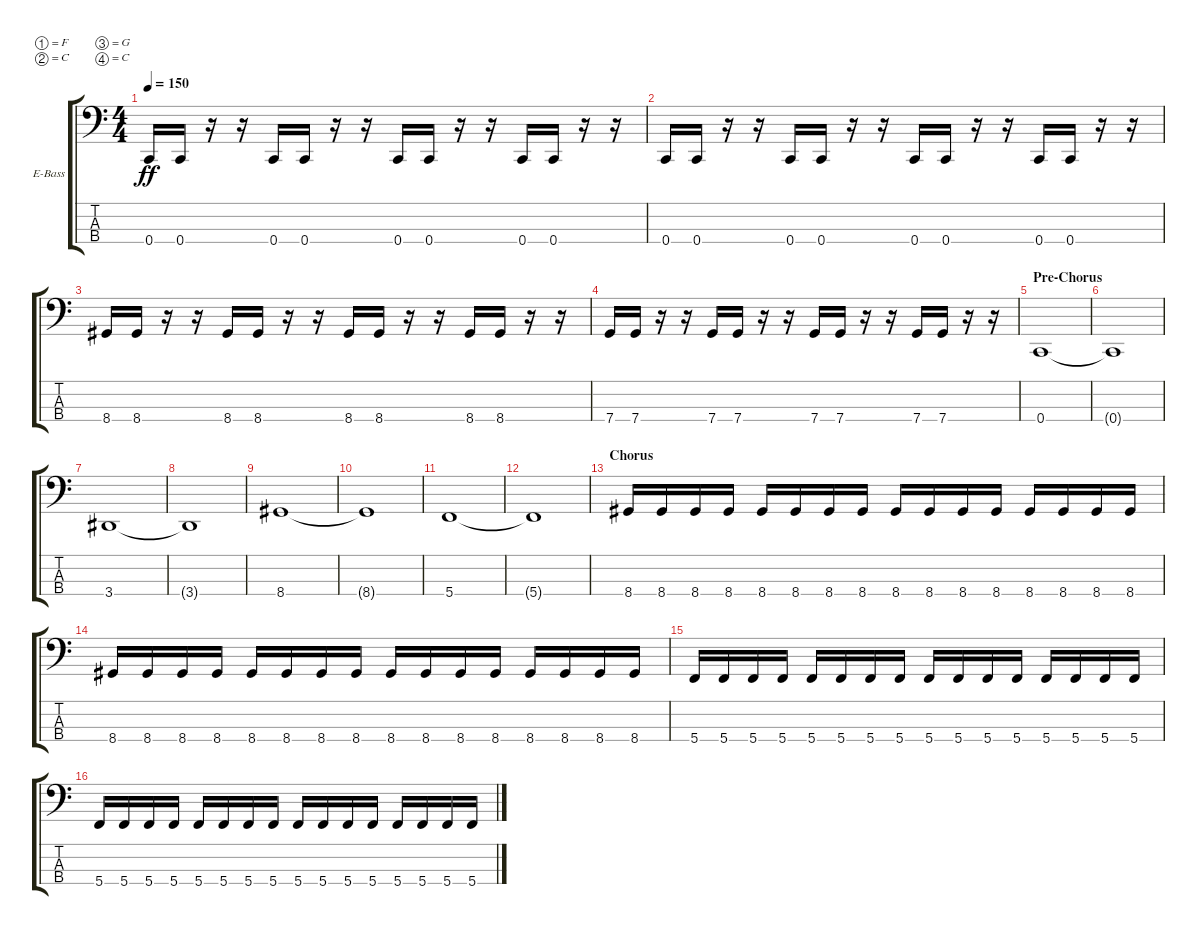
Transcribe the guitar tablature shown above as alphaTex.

\bracketExtendMode groupsimilarinstruments
\firstSystemTrackNameOrientation horizontal
\otherSystemsTrackNameOrientation horizontal
\track ("Bass" "E-Bass") {instrument electricbassfinger}
\staff {score tabs}
\tuning (F2 C2 G1 C1)
\ts (4 4)
\tempo 150
\clef f4
\ks c
0.4.16{dy ff} 0.4.16 r.16 r.16 0.4.16 0.4.16 r.16 r.16 0.4.16 0.4.16 r.16 r.16 0.4.16 0.4.16 r.16 r.16 |
0.4.16 0.4.16 r.16 r.16 0.4.16 0.4.16 r.16 r.16 0.4.16 0.4.16 r.16 r.16 0.4.16 0.4.16 r.16 r.16 |
8.4.16 8.4.16 r.16 r.16 8.4.16 8.4.16 r.16 r.16 8.4.16 8.4.16 r.16 r.16 8.4.16 8.4.16 r.16 r.16 |
7.4.16 7.4.16 r.16 r.16 7.4.16 7.4.16 r.16 r.16 7.4.16 7.4.16 r.16 r.16 7.4.16 7.4.16 r.16 r.16 |
\section ("" "Pre-Chorus")
0.4.1 |
0.4{t}.1 |
3.4.1 |
3.4{t}.1 |
8.4.1 |
8.4{t}.1 |
5.4.1 |
5.4{t}.1 |
\section ("" "Chorus")
8.4.16 8.4.16 8.4.16 8.4.16 8.4.16 8.4.16 8.4.16 8.4.16 8.4.16 8.4.16 8.4.16 8.4.16 8.4.16 8.4.16 8.4.16 8.4.16 |
8.4.16 8.4.16 8.4.16 8.4.16 8.4.16 8.4.16 8.4.16 8.4.16 8.4.16 8.4.16 8.4.16 8.4.16 8.4.16 8.4.16 8.4.16 8.4.16 |
5.4.16 5.4.16 5.4.16 5.4.16 5.4.16 5.4.16 5.4.16 5.4.16 5.4.16 5.4.16 5.4.16 5.4.16 5.4.16 5.4.16 5.4.16 5.4.16 |
5.4.16 5.4.16 5.4.16 5.4.16 5.4.16 5.4.16 5.4.16 5.4.16 5.4.16 5.4.16 5.4.16 5.4.16 5.4.16 5.4.16 5.4.16 5.4.16
